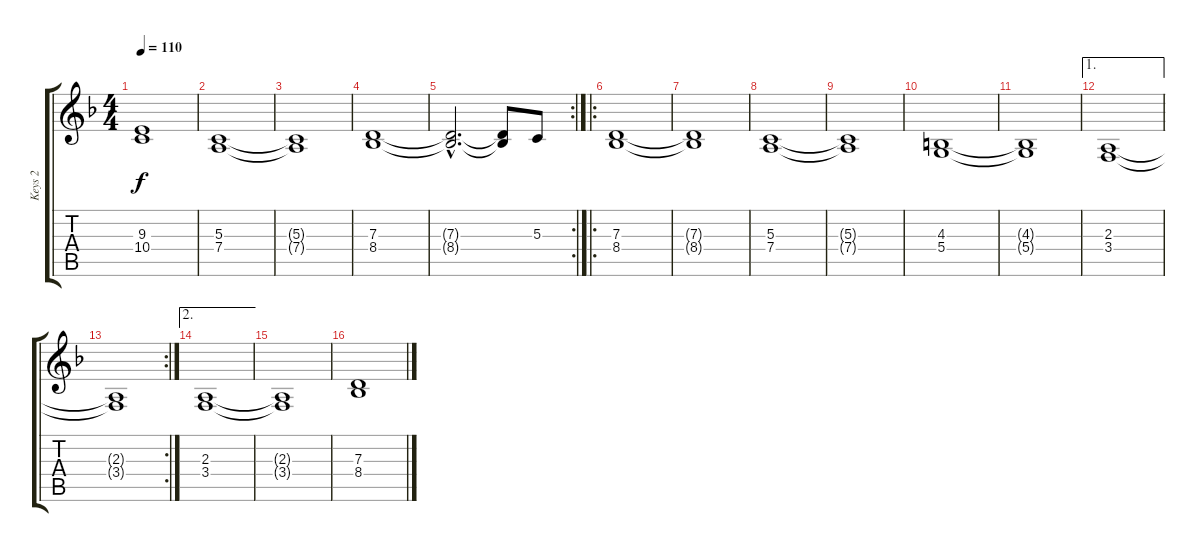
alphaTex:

\track ("Keys 2" "Keys 2") {instrument pad8sweep}
\staff {score tabs}
\tuning (E4 B3 G3 D3 A2 E2) {hide}
\ts (4 4)
\tempo 110
\clef g2
\ks dminor
(9.3{t} 10.4{t}).1{dy f} |
(5.3 7.4).1 |
(5.3{t} 7.4{t}).1 |
(7.3 8.4).1 |
\rc 2
(7.3{hac t} 8.4{hac t}).2{d} (7.3{t} 8.4{t}).8 5.3.8 |
\ro
(7.3 8.4).1 |
(7.3{t} 8.4{t}).1 |
(5.3 7.4).1 |
(5.3{t} 7.4{t}).1 |
(4.3 5.4).1 |
(4.3{t} 5.4{t}).1 |
\ae 1
(2.3 3.4).1 |
\rc 2
(2.3{t} 3.4{t}).1 |
\ae 2
(2.3 3.4).1 |
(2.3{t} 3.4{t}).1 |
(7.3 8.4).1
